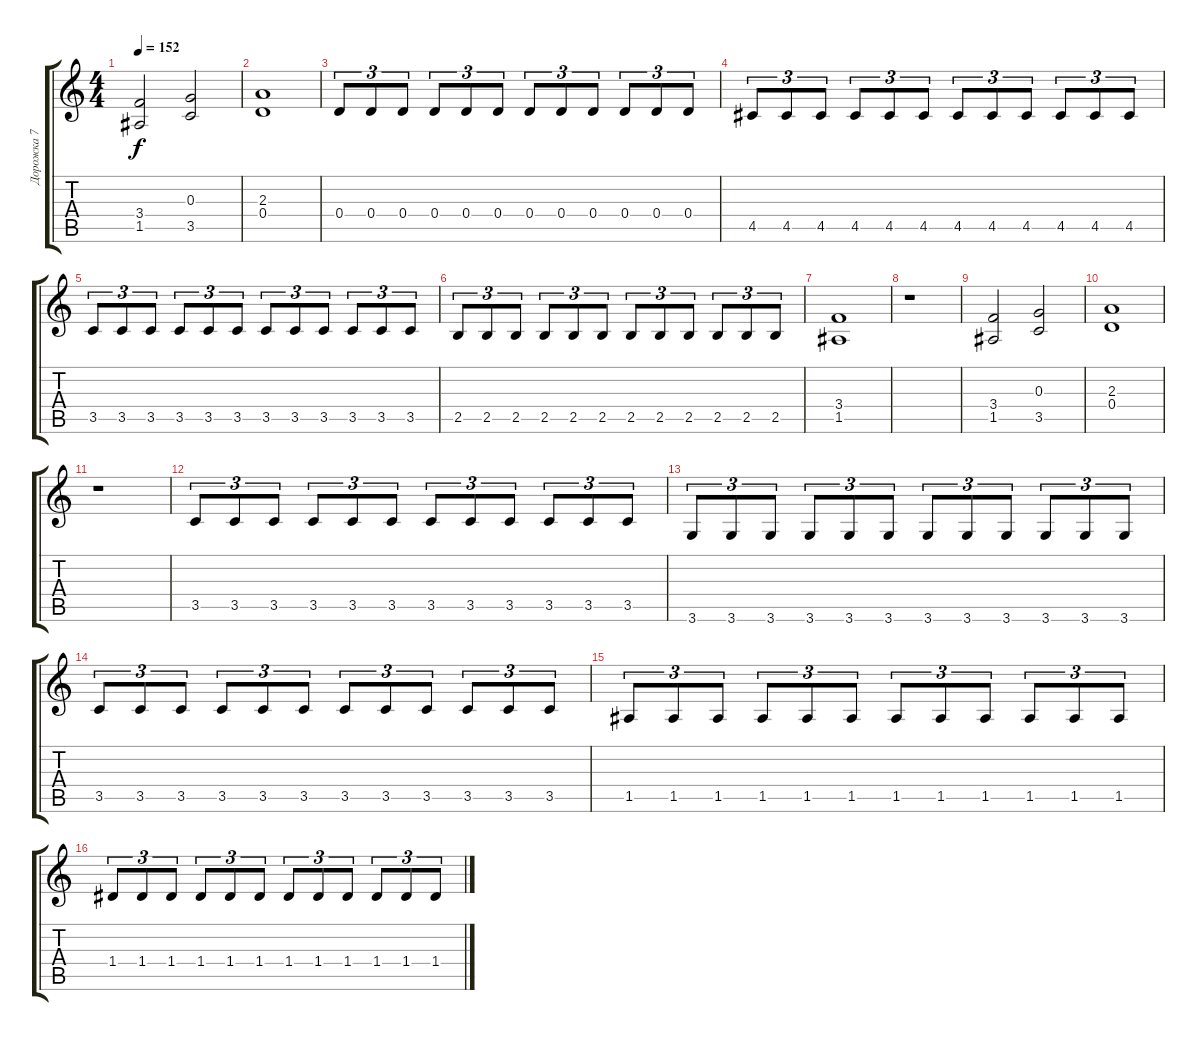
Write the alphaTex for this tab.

\track ("Дорожка 7" "Дорожка 7") {instrument distortionguitar}
\staff {score tabs}
\tuning (E4 B3 G3 D3 A2 E2) {hide}
\ts (4 4)
\tempo 152
\clef g2
\ks c
(3.4 1.5).2{dy f} (0.3 3.5).2 |
(2.3 0.4).1 |
0.4.8{tu (3 2)} 0.4.8{tu (3 2)} 0.4.8{tu (3 2)} 0.4.8{tu (3 2)} 0.4.8{tu (3 2)} 0.4.8{tu (3 2)} 0.4.8{tu (3 2)} 0.4.8{tu (3 2)} 0.4.8{tu (3 2)} 0.4.8{tu (3 2)} 0.4.8{tu (3 2)} 0.4.8{tu (3 2)} |
4.5.8{tu (3 2)} 4.5.8{tu (3 2)} 4.5.8{tu (3 2)} 4.5.8{tu (3 2)} 4.5.8{tu (3 2)} 4.5.8{tu (3 2)} 4.5.8{tu (3 2)} 4.5.8{tu (3 2)} 4.5.8{tu (3 2)} 4.5.8{tu (3 2)} 4.5.8{tu (3 2)} 4.5.8{tu (3 2)} |
3.5.8{tu (3 2)} 3.5.8{tu (3 2)} 3.5.8{tu (3 2)} 3.5.8{tu (3 2)} 3.5.8{tu (3 2)} 3.5.8{tu (3 2)} 3.5.8{tu (3 2)} 3.5.8{tu (3 2)} 3.5.8{tu (3 2)} 3.5.8{tu (3 2)} 3.5.8{tu (3 2)} 3.5.8{tu (3 2)} |
2.5.8{tu (3 2)} 2.5.8{tu (3 2)} 2.5.8{tu (3 2)} 2.5.8{tu (3 2)} 2.5.8{tu (3 2)} 2.5.8{tu (3 2)} 2.5.8{tu (3 2)} 2.5.8{tu (3 2)} 2.5.8{tu (3 2)} 2.5.8{tu (3 2)} 2.5.8{tu (3 2)} 2.5.8{tu (3 2)} |
(3.4 1.5).1 |
r.1 |
(3.4 1.5).2 (0.3 3.5).2 |
(2.3 0.4).1 |
r.1 |
3.5.8{tu (3 2)} 3.5.8{tu (3 2)} 3.5.8{tu (3 2)} 3.5.8{tu (3 2)} 3.5.8{tu (3 2)} 3.5.8{tu (3 2)} 3.5.8{tu (3 2)} 3.5.8{tu (3 2)} 3.5.8{tu (3 2)} 3.5.8{tu (3 2)} 3.5.8{tu (3 2)} 3.5.8{tu (3 2)} |
3.6.8{tu (3 2)} 3.6.8{tu (3 2)} 3.6.8{tu (3 2)} 3.6.8{tu (3 2)} 3.6.8{tu (3 2)} 3.6.8{tu (3 2)} 3.6.8{tu (3 2)} 3.6.8{tu (3 2)} 3.6.8{tu (3 2)} 3.6.8{tu (3 2)} 3.6.8{tu (3 2)} 3.6.8{tu (3 2)} |
3.5.8{tu (3 2)} 3.5.8{tu (3 2)} 3.5.8{tu (3 2)} 3.5.8{tu (3 2)} 3.5.8{tu (3 2)} 3.5.8{tu (3 2)} 3.5.8{tu (3 2)} 3.5.8{tu (3 2)} 3.5.8{tu (3 2)} 3.5.8{tu (3 2)} 3.5.8{tu (3 2)} 3.5.8{tu (3 2)} |
1.5.8{tu (3 2)} 1.5.8{tu (3 2)} 1.5.8{tu (3 2)} 1.5.8{tu (3 2)} 1.5.8{tu (3 2)} 1.5.8{tu (3 2)} 1.5.8{tu (3 2)} 1.5.8{tu (3 2)} 1.5.8{tu (3 2)} 1.5.8{tu (3 2)} 1.5.8{tu (3 2)} 1.5.8{tu (3 2)} |
1.4.8{tu (3 2)} 1.4.8{tu (3 2)} 1.4.8{tu (3 2)} 1.4.8{tu (3 2)} 1.4.8{tu (3 2)} 1.4.8{tu (3 2)} 1.4.8{tu (3 2)} 1.4.8{tu (3 2)} 1.4.8{tu (3 2)} 1.4.8{tu (3 2)} 1.4.8{tu (3 2)} 1.4.8{tu (3 2)}
